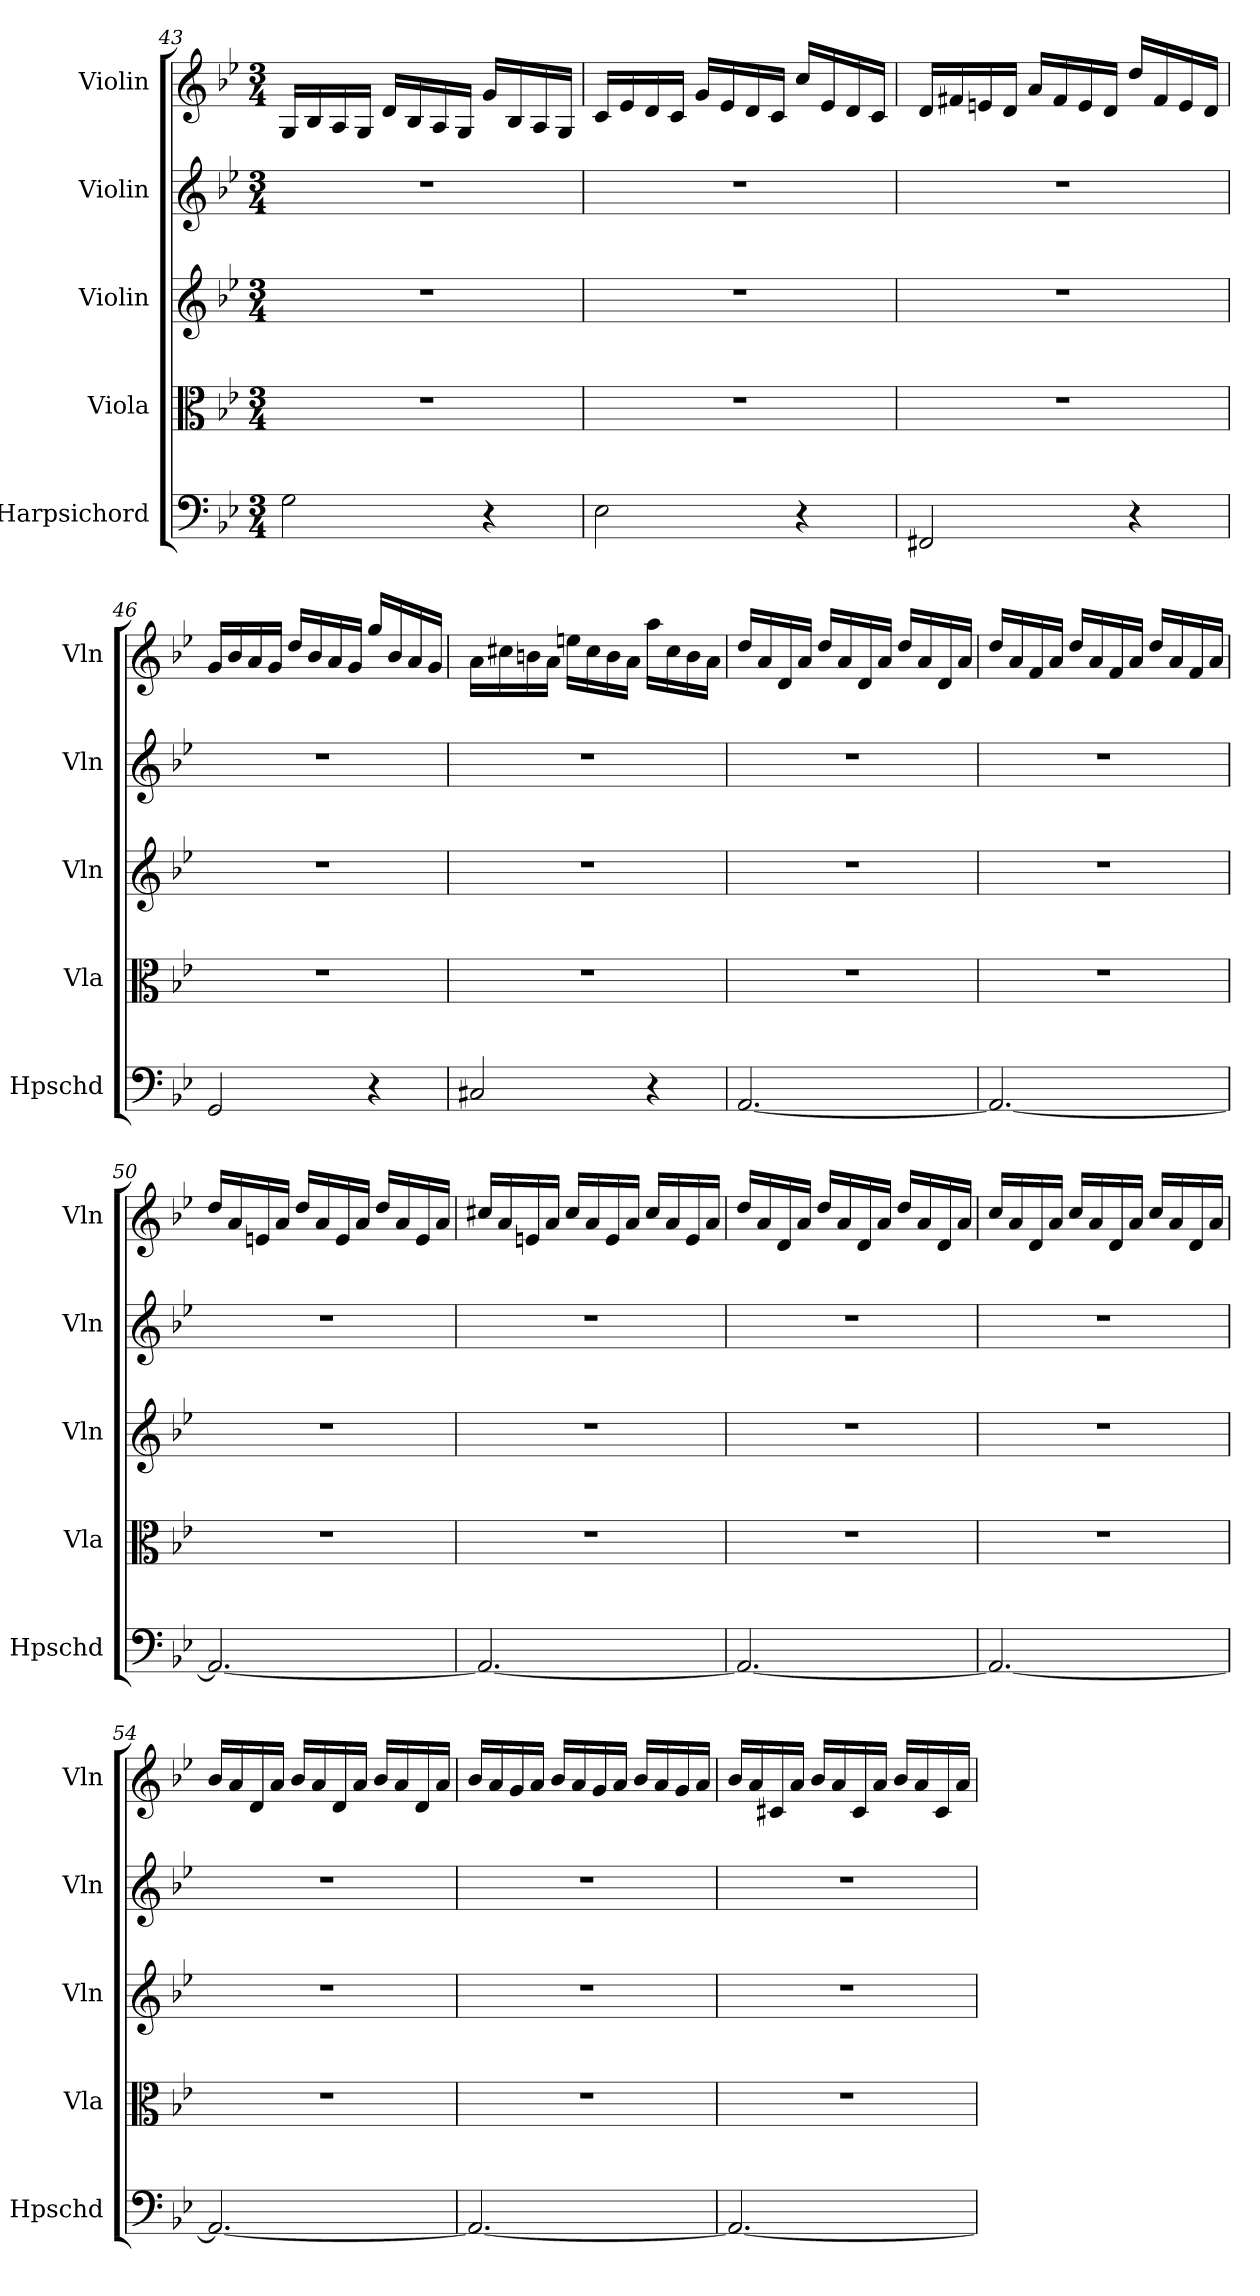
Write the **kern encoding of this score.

**kern	**kern	**kern	**kern	**kern
*part5	*part4	*part3	*part2	*part1
*staff5	*staff4	*staff3	*staff2	*staff1
*I"Harpsichord	*I"Viola	*I"Violin	*I"Violin	*I"Violin
*I'Hpschd	*I'Vla	*I'Vln	*I'Vln	*I'Vln
*clefF4	*clefC3	*clefG2	*clefG2	*clefG2
*k[b-e-]	*k[b-e-]	*k[b-e-]	*k[b-e-]	*k[b-e-]
*g:	*g:	*g:	*g:	*g:
*M3/4	*M3/4	*M3/4	*M3/4	*M3/4
=43	=43	=43	=43	=43
2G\	2.r	2.r	2.r	16G/LL
.	.	.	.	16B-/
.	.	.	.	16A/
.	.	.	.	16G/JJ
.	.	.	.	16d/LL
.	.	.	.	16B-/
.	.	.	.	16A/
.	.	.	.	16G/JJ
4r	.	.	.	16g/LL
.	.	.	.	16B-/
.	.	.	.	16A/
.	.	.	.	16G/JJ
=44	=44	=44	=44	=44
2E-\	2.r	2.r	2.r	16c/LL
.	.	.	.	16e-/
.	.	.	.	16d/
.	.	.	.	16c/JJ
.	.	.	.	16g/LL
.	.	.	.	16e-/
.	.	.	.	16d/
.	.	.	.	16c/JJ
4r	.	.	.	16cc/LL
.	.	.	.	16e-/
.	.	.	.	16d/
.	.	.	.	16c/JJ
=45	=45	=45	=45	=45
2FF#X/	2.r	2.r	2.r	16d/LL
.	.	.	.	16f#X/
.	.	.	.	16en/
.	.	.	.	16d/JJ
.	.	.	.	16a/LL
.	.	.	.	16f#/
.	.	.	.	16e/
.	.	.	.	16d/JJ
4r	.	.	.	16dd/LL
.	.	.	.	16f#/
.	.	.	.	16e/
.	.	.	.	16d/JJ
=46	=46	=46	=46	=46
2GG/	2.r	2.r	2.r	16g/LL
.	.	.	.	16b-/
.	.	.	.	16a/
.	.	.	.	16g/JJ
.	.	.	.	16dd/LL
.	.	.	.	16b-/
.	.	.	.	16a/
.	.	.	.	16g/JJ
4r	.	.	.	16gg/LL
.	.	.	.	16b-/
.	.	.	.	16a/
.	.	.	.	16g/JJ
=47	=47	=47	=47	=47
2C#X/	2.r	2.r	2.r	16a\LL
.	.	.	.	16cc#X\
.	.	.	.	16bn\
.	.	.	.	16a\JJ
.	.	.	.	16een\LL
.	.	.	.	16cc#\
.	.	.	.	16b\
.	.	.	.	16a\JJ
4r	.	.	.	16aa\LL
.	.	.	.	16cc#\
.	.	.	.	16b\
.	.	.	.	16a\JJ
=48	=48	=48	=48	=48
[2.AA/	2.r	2.r	2.r	16dd/LL
.	.	.	.	16a/
.	.	.	.	16d/
.	.	.	.	16a/JJ
.	.	.	.	16dd/LL
.	.	.	.	16a/
.	.	.	.	16d/
.	.	.	.	16a/JJ
.	.	.	.	16dd/LL
.	.	.	.	16a/
.	.	.	.	16d/
.	.	.	.	16a/JJ
=49	=49	=49	=49	=49
2.AA/_	2.r	2.r	2.r	16dd/LL
.	.	.	.	16a/
.	.	.	.	16f/
.	.	.	.	16a/JJ
.	.	.	.	16dd/LL
.	.	.	.	16a/
.	.	.	.	16f/
.	.	.	.	16a/JJ
.	.	.	.	16dd/LL
.	.	.	.	16a/
.	.	.	.	16f/
.	.	.	.	16a/JJ
=50	=50	=50	=50	=50
2.AA/_	2.r	2.r	2.r	16dd/LL
.	.	.	.	16a/
.	.	.	.	16en/
.	.	.	.	16a/JJ
.	.	.	.	16dd/LL
.	.	.	.	16a/
.	.	.	.	16e/
.	.	.	.	16a/JJ
.	.	.	.	16dd/LL
.	.	.	.	16a/
.	.	.	.	16e/
.	.	.	.	16a/JJ
=51	=51	=51	=51	=51
2.AA/_	2.r	2.r	2.r	16cc#X/LL
.	.	.	.	16a/
.	.	.	.	16en/
.	.	.	.	16a/JJ
.	.	.	.	16cc#/LL
.	.	.	.	16a/
.	.	.	.	16e/
.	.	.	.	16a/JJ
.	.	.	.	16cc#/LL
.	.	.	.	16a/
.	.	.	.	16e/
.	.	.	.	16a/JJ
=52	=52	=52	=52	=52
2.AA/_	2.r	2.r	2.r	16dd/LL
.	.	.	.	16a/
.	.	.	.	16d/
.	.	.	.	16a/JJ
.	.	.	.	16dd/LL
.	.	.	.	16a/
.	.	.	.	16d/
.	.	.	.	16a/JJ
.	.	.	.	16dd/LL
.	.	.	.	16a/
.	.	.	.	16d/
.	.	.	.	16a/JJ
=53	=53	=53	=53	=53
2.AA/_	2.r	2.r	2.r	16cc/LL
.	.	.	.	16a/
.	.	.	.	16d/
.	.	.	.	16a/JJ
.	.	.	.	16cc/LL
.	.	.	.	16a/
.	.	.	.	16d/
.	.	.	.	16a/JJ
.	.	.	.	16cc/LL
.	.	.	.	16a/
.	.	.	.	16d/
.	.	.	.	16a/JJ
=54	=54	=54	=54	=54
2.AA/_	2.r	2.r	2.r	16b-/LL
.	.	.	.	16a/
.	.	.	.	16d/
.	.	.	.	16a/JJ
.	.	.	.	16b-/LL
.	.	.	.	16a/
.	.	.	.	16d/
.	.	.	.	16a/JJ
.	.	.	.	16b-/LL
.	.	.	.	16a/
.	.	.	.	16d/
.	.	.	.	16a/JJ
=55	=55	=55	=55	=55
2.AA/_	2.r	2.r	2.r	16b-/LL
.	.	.	.	16a/
.	.	.	.	16g/
.	.	.	.	16a/JJ
.	.	.	.	16b-/LL
.	.	.	.	16a/
.	.	.	.	16g/
.	.	.	.	16a/JJ
.	.	.	.	16b-/LL
.	.	.	.	16a/
.	.	.	.	16g/
.	.	.	.	16a/JJ
=56	=56	=56	=56	=56
2.AA/_	2.r	2.r	2.r	16b-/LL
.	.	.	.	16a/
.	.	.	.	16c#X/
.	.	.	.	16a/JJ
.	.	.	.	16b-/LL
.	.	.	.	16a/
.	.	.	.	16c#/
.	.	.	.	16a/JJ
.	.	.	.	16b-/LL
.	.	.	.	16a/
.	.	.	.	16c#/
.	.	.	.	16a/JJ
=	=	=	=	=
*-	*-	*-	*-	*-
